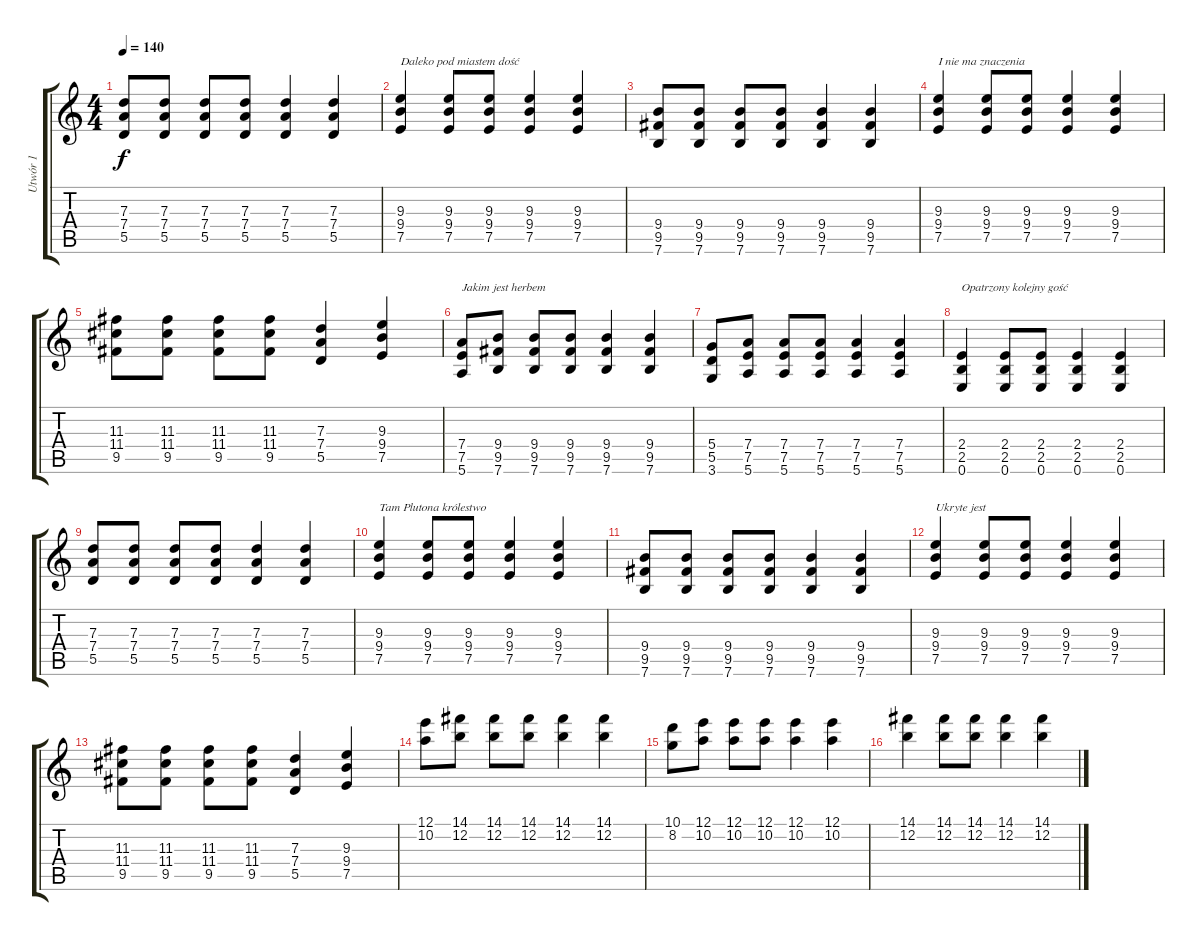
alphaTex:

\track ("Utwór 1" "Utwór 1") {instrument distortionguitar}
\staff {score tabs}
\tuning (E4 B3 G3 D3 A2 E2) {hide}
\ts (4 4)
\tempo 140
\clef g2
\ks c
(7.3 7.4 5.5).8{dy f} (7.3 7.4 5.5).8 (7.3 7.4 5.5).8 (7.3 7.4 5.5).8 (7.3 7.4 5.5).4 (7.3 7.4 5.5).4 |
(9.3 9.4 7.5).4{txt "Daleko pod miastem dość"} (9.3 9.4 7.5).8 (9.3 9.4 7.5).8 (9.3 9.4 7.5).4 (9.3 9.4 7.5).4 |
(9.4 9.5 7.6).8 (9.4 9.5 7.6).8 (9.4 9.5 7.6).8 (9.4 9.5 7.6).8 (9.4 9.5 7.6).4 (9.4 9.5 7.6).4 |
(9.3 9.4 7.5).4{txt "I nie ma znaczenia"} (9.3 9.4 7.5).8 (9.3 9.4 7.5).8 (9.3 9.4 7.5).4 (9.3 9.4 7.5).4 |
(11.3 11.4 9.5).8 (11.3 11.4 9.5).8 (11.3 11.4 9.5).8 (11.3 11.4 9.5).8 (7.3 7.4 5.5).4 (9.3 9.4 7.5).4 |
(7.4 7.5 5.6).8{txt "Jakim jest herbem"} (9.4 9.5 7.6).8 (9.4 9.5 7.6).8 (9.4 9.5 7.6).8 (9.4 9.5 7.6).4 (9.4 9.5 7.6).4 |
(5.4 5.5 3.6).8 (7.4 7.5 5.6).8 (7.4 7.5 5.6).8 (7.4 7.5 5.6).8 (7.4 7.5 5.6).4 (7.4 7.5 5.6).4 |
(2.4 2.5 0.6).4{txt "Opatrzony kolejny gość"} (2.4 2.5 0.6).8 (2.4 2.5 0.6).8 (2.4 2.5 0.6).4 (2.4 2.5 0.6).4 |
(7.3 7.4 5.5).8 (7.3 7.4 5.5).8 (7.3 7.4 5.5).8 (7.3 7.4 5.5).8 (7.3 7.4 5.5).4 (7.3 7.4 5.5).4 |
(9.3 9.4 7.5).4{txt "Tam Plutona królestwo"} (9.3 9.4 7.5).8 (9.3 9.4 7.5).8 (9.3 9.4 7.5).4 (9.3 9.4 7.5).4 |
(9.4 9.5 7.6).8 (9.4 9.5 7.6).8 (9.4 9.5 7.6).8 (9.4 9.5 7.6).8 (9.4 9.5 7.6).4 (9.4 9.5 7.6).4 |
(9.3 9.4 7.5).4{txt "Ukryte jest"} (9.3 9.4 7.5).8 (9.3 9.4 7.5).8 (9.3 9.4 7.5).4 (9.3 9.4 7.5).4 |
(11.3 11.4 9.5).8 (11.3 11.4 9.5).8 (11.3 11.4 9.5).8 (11.3 11.4 9.5).8 (7.3 7.4 5.5).4 (9.3 9.4 7.5).4 |
(12.1 10.2).8 (14.1 12.2).8 (14.1 12.2).8 (14.1 12.2).8 (14.1 12.2).4 (14.1 12.2).4 |
(10.1 8.2).8 (12.1 10.2).8 (12.1 10.2).8 (12.1 10.2).8 (12.1 10.2).4 (12.1 10.2).4 |
(14.1 12.2).4 (14.1 12.2).8 (14.1 12.2).8 (14.1 12.2).4 (14.1 12.2).4
